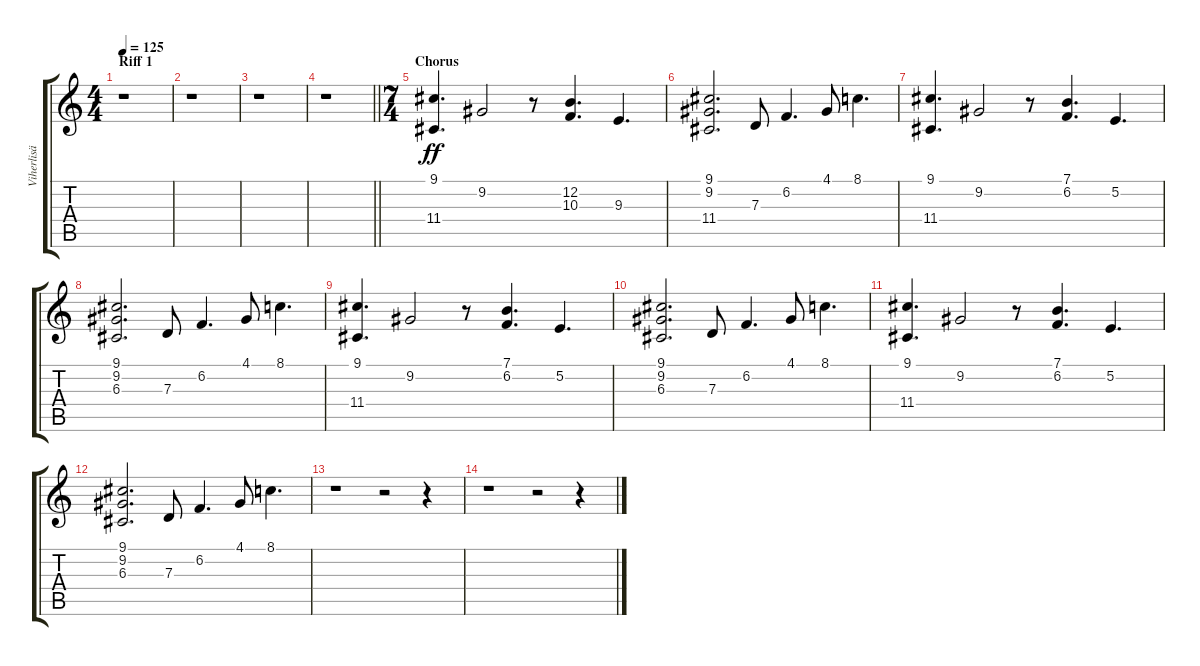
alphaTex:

\track ("Viherlisä" "Viherlisä") {instrument lead1square}
\staff {score tabs}
\tuning (E4 B3 G3 D3 A2 E2) {hide}
\ts (4 4)
\section ("" "Riff 1")
\tempo 125
\clef g2
\ks c
r.1{dy ff} |
r.1 |
r.1 |
\barLineRight lightlight
r.1 |
\ts (7 4)
\section ("" "Chorus")
(9.1 11.4).4{d} 9.2.2 r.8 (12.2 10.3).4{d} 9.3.4{d} |
(9.1 9.2 11.4).2{d} 7.3.8 6.2.4{d} 4.1.8 8.1.4{d} |
(9.1 11.4).4{d} 9.2.2 r.8 (7.1 6.2).4{d} 5.2.4{d} |
(9.1 9.2 6.3).2{d} 7.3.8 6.2.4{d} 4.1.8 8.1.4{d} |
(9.1 11.4).4{d} 9.2.2 r.8 (7.1 6.2).4{d} 5.2.4{d} |
(9.1 9.2 6.3).2{d} 7.3.8 6.2.4{d} 4.1.8 8.1.4{d} |
(9.1 11.4).4{d} 9.2.2 r.8 (7.1 6.2).4{d} 5.2.4{d} |
(9.1 9.2 6.3).2{d} 7.3.8 6.2.4{d} 4.1.8 8.1.4{d} |
r.1 r.2 r.4 |
r.1 r.2 r.4
